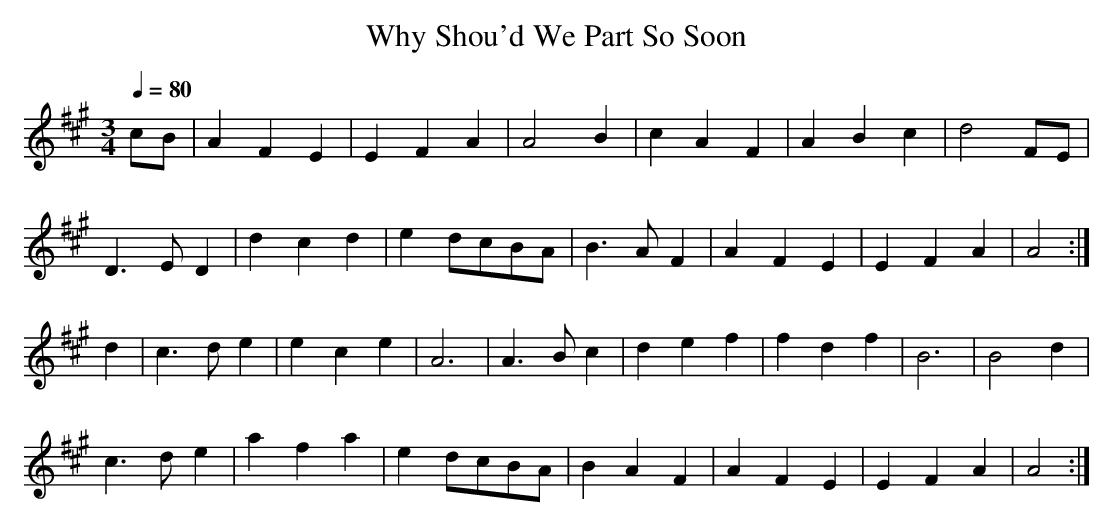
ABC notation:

X:1
T: Why Shou'd We Part So Soon
M: 3/4
L: 1/4
Q: 80 %"slow"
K: A
c/B/|AFE|EFA|A2B|cAF|ABc|d2F/E/|
D>ED|dcd|e d/c/B/A/|B>AF|AFE|EFA|A2 :|
d|c>de|ece|A3|A>Bc|def|fdf|B3|B2d|
c>de|afa|e d/c/B/A/|BAF|AFE|EFA|A2 :|
